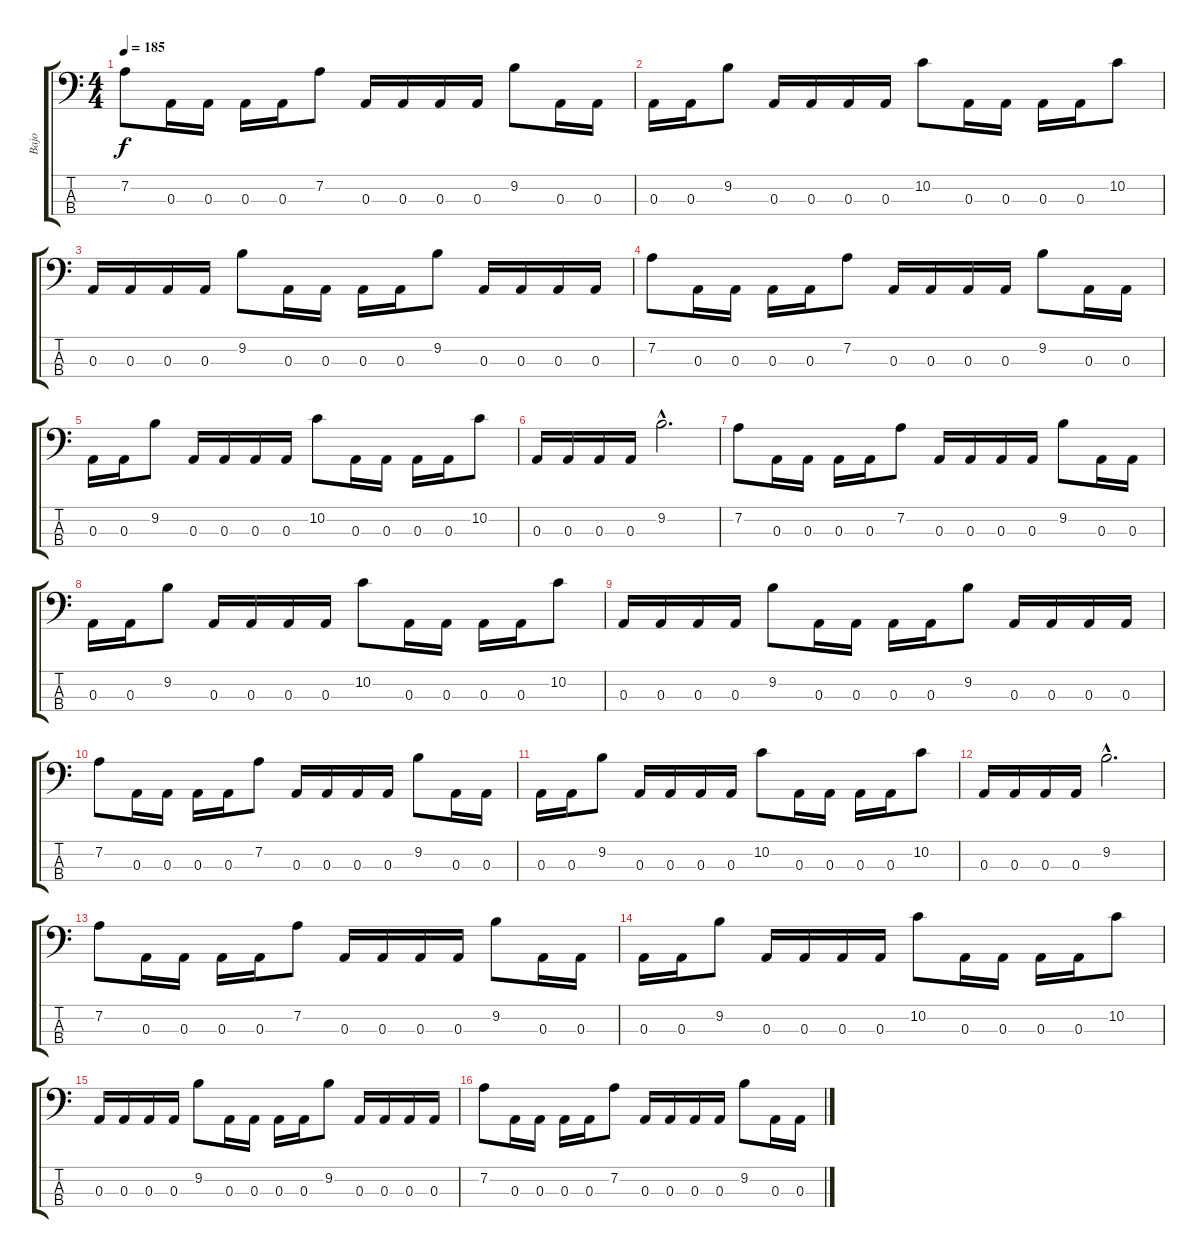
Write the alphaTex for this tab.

\track ("Bajo" "Bajo") {instrument electricbasspick}
\staff {score tabs}
\tuning (G2 D2 A1 E1) {hide}
\ts (4 4)
\tempo 185
\clef f4
\ks c
7.2.8{dy f} 0.3.16 0.3.16 0.3.16 0.3.16 7.2.8 0.3.16 0.3.16 0.3.16 0.3.16 9.2.8 0.3.16 0.3.16 |
0.3.16 0.3.16 9.2.8 0.3.16 0.3.16 0.3.16 0.3.16 10.2.8 0.3.16 0.3.16 0.3.16 0.3.16 10.2.8 |
0.3.16 0.3.16 0.3.16 0.3.16 9.2.8 0.3.16 0.3.16 0.3.16 0.3.16 9.2.8 0.3.16 0.3.16 0.3.16 0.3.16 |
7.2.8 0.3.16 0.3.16 0.3.16 0.3.16 7.2.8 0.3.16 0.3.16 0.3.16 0.3.16 9.2.8 0.3.16 0.3.16 |
0.3.16 0.3.16 9.2.8 0.3.16 0.3.16 0.3.16 0.3.16 10.2.8 0.3.16 0.3.16 0.3.16 0.3.16 10.2.8 |
0.3.16 0.3.16 0.3.16 0.3.16 9.2{hac}.2{d} |
7.2.8 0.3.16 0.3.16 0.3.16 0.3.16 7.2.8 0.3.16 0.3.16 0.3.16 0.3.16 9.2.8 0.3.16 0.3.16 |
0.3.16 0.3.16 9.2.8 0.3.16 0.3.16 0.3.16 0.3.16 10.2.8 0.3.16 0.3.16 0.3.16 0.3.16 10.2.8 |
0.3.16 0.3.16 0.3.16 0.3.16 9.2.8 0.3.16 0.3.16 0.3.16 0.3.16 9.2.8 0.3.16 0.3.16 0.3.16 0.3.16 |
7.2.8 0.3.16 0.3.16 0.3.16 0.3.16 7.2.8 0.3.16 0.3.16 0.3.16 0.3.16 9.2.8 0.3.16 0.3.16 |
0.3.16 0.3.16 9.2.8 0.3.16 0.3.16 0.3.16 0.3.16 10.2.8 0.3.16 0.3.16 0.3.16 0.3.16 10.2.8 |
0.3.16 0.3.16 0.3.16 0.3.16 9.2{hac}.2{d} |
7.2.8 0.3.16 0.3.16 0.3.16 0.3.16 7.2.8 0.3.16 0.3.16 0.3.16 0.3.16 9.2.8 0.3.16 0.3.16 |
0.3.16 0.3.16 9.2.8 0.3.16 0.3.16 0.3.16 0.3.16 10.2.8 0.3.16 0.3.16 0.3.16 0.3.16 10.2.8 |
0.3.16 0.3.16 0.3.16 0.3.16 9.2.8 0.3.16 0.3.16 0.3.16 0.3.16 9.2.8 0.3.16 0.3.16 0.3.16 0.3.16 |
7.2.8 0.3.16 0.3.16 0.3.16 0.3.16 7.2.8 0.3.16 0.3.16 0.3.16 0.3.16 9.2.8 0.3.16 0.3.16
